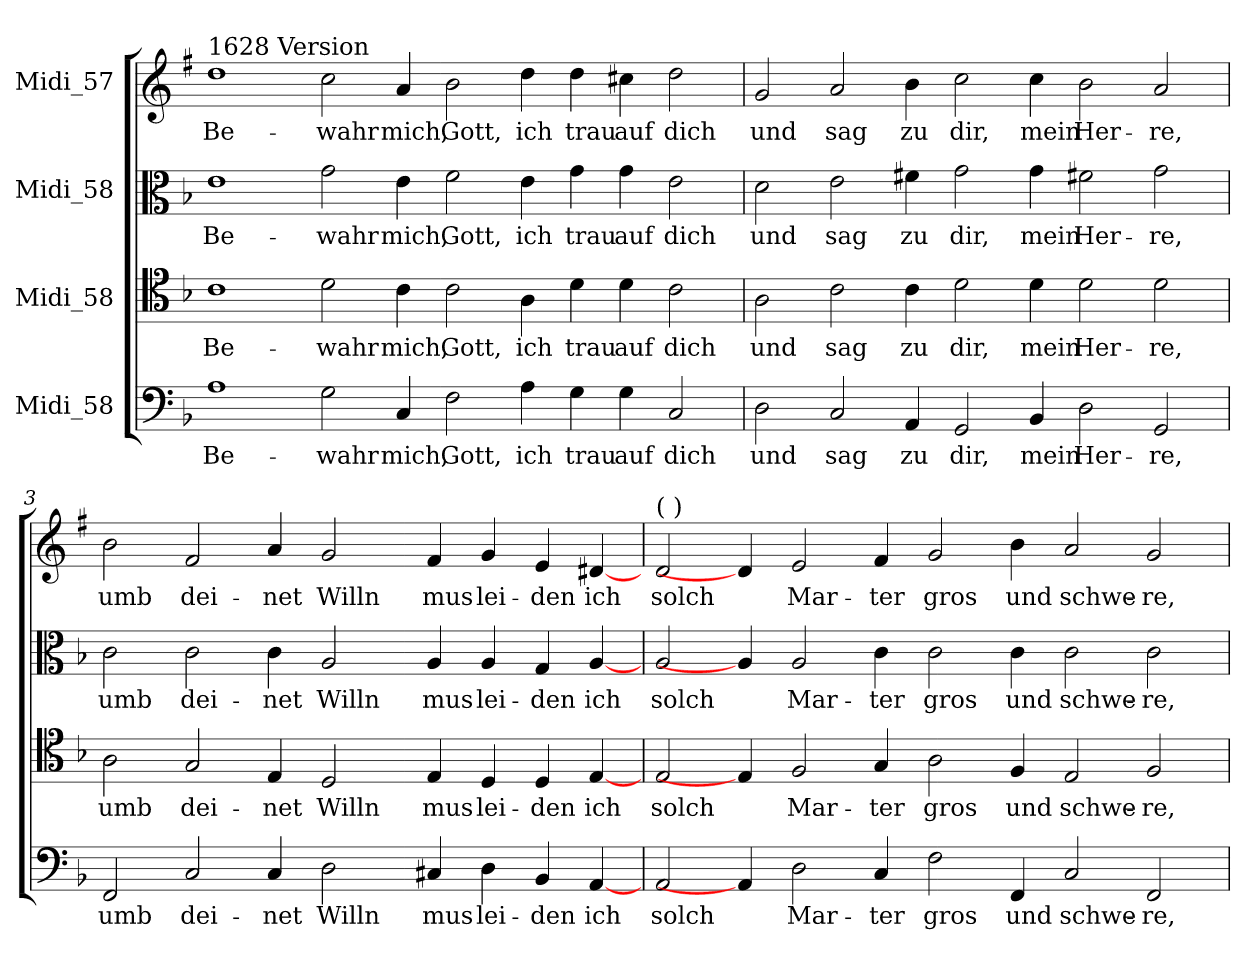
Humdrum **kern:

**kern	**text	**kern	**text	**kern	**text	**kern	**text
*part4	*part4	*part3	*part3	*part2	*part2	*part1	*part1
*staff4	*staff4	*staff3	*staff3	*staff2	*staff2	*staff1	*staff1
*I"Midi_58	*	*I"Midi_58	*	*I"Midi_58	*	*I"Midi_57	*
*clefF4	*	*clefC4	*	*clefC3	*	*clefG2	*
*	*	*	*	*	*	*ITrd1c2	*
*k[b-]	*	*k[b-]	*	*k[b-]	*	*k[b-]	*
*F:	*	*F:	*	*F:	*	*F:	*
=1	=1	=1	=1	=1	=1	=1	=1
!	!	!	!	!	!	!LO:TX:a:t=1628 Version	!
!	!LO:LY:b	!	!LO:LY:b	!	!LO:LY:b	!	!LO:LY:b
1A	Be-	1c	Be-	1e	Be-	1cc	Be-
!	!LO:LY:b	!	!LO:LY:b	!	!LO:LY:b	!	!LO:LY:b
2G	-wahr	2d	-wahr	2g	-wahr	2b-	-wahr
!	!LO:LY:b	!	!LO:LY:b	!	!LO:LY:b	!	!LO:LY:b
4C	mich,	4c	mich,	4e	mich,	4g	mich,
!	!LO:LY:b	!	!LO:LY:b	!	!LO:LY:b	!	!LO:LY:b
2F	Gott,	2c	Gott,	2f	Gott,	2a	Gott,
!	!LO:LY:b	!	!LO:LY:b	!	!LO:LY:b	!	!LO:LY:b
4A	ich	4A	ich	4e	ich	4cc	ich
!	!LO:LY:b	!	!LO:LY:b	!	!LO:LY:b	!	!LO:LY:b
4G	trau	4d	trau	4g	trau	4cc	trau
!	!LO:LY:b	!	!LO:LY:b	!	!LO:LY:b	!	!LO:LY:b
4G	auf	4d	auf	4g	auf	4bn	auf
!	!LO:LY:b	!	!LO:LY:b	!	!LO:LY:b	!	!LO:LY:b
2C	dich	2c	dich	2e	dich	2cc	dich
=2	=2	=2	=2	=2	=2	=2	=2
!	!LO:LY:b	!	!LO:LY:b	!	!LO:LY:b	!	!LO:LY:b
2D	und	2A	und	2d	und	2f	und
!	!LO:LY:b	!	!LO:LY:b	!	!LO:LY:b	!	!LO:LY:b
2C	sag	2c	sag	2e	sag	2g	sag
!	!LO:LY:b	!	!LO:LY:b	!	!LO:LY:b	!	!LO:LY:b
4AA	zu	4c	zu	4f#X	zu	4a	zu
!	!LO:LY:b	!	!LO:LY:b	!	!LO:LY:b	!	!LO:LY:b
2GG	dir,	2d	dir,	2g	dir,	2b-	dir,
!	!LO:LY:b	!	!LO:LY:b	!	!LO:LY:b	!	!LO:LY:b
4BB-	mein	4d	mein	4g	mein	4b-	mein
!	!LO:LY:b	!	!LO:LY:b	!	!LO:LY:b	!	!LO:LY:b
2D	Her-	2d	Her-	2f#X	Her-	2a	Her-
!	!LO:LY:b	!	!LO:LY:b	!	!LO:LY:b	!	!LO:LY:b
2GG	-re,	2d	-re,	2g	-re,	2g	-re,
=3	=3	=3	=3	=3	=3	=3	=3
!	!LO:LY:b	!	!LO:LY:b	!	!LO:LY:b	!	!LO:LY:b
2FF	umb	2A	umb	2c	umb	2a	umb
!	!LO:LY:b	!	!LO:LY:b	!	!LO:LY:b	!	!LO:LY:b
2C	dei-	2G	dei-	2c	dei-	2e	dei-
!	!LO:LY:b	!	!LO:LY:b	!	!LO:LY:b	!	!LO:LY:b
4C	-net	4E	-net	4c	-net	4g	-net
!	!LO:LY:b	!	!LO:LY:b	!	!LO:LY:b	!	!LO:LY:b
2D	Willn	2D	Willn	2A	Willn	2f	Willn
!!LO:LB:g=z
=4-	=4-	=4-	=4-	=4-	=4-	=4-	=4-
!	!LO:LY:b	!	!LO:LY:b	!	!LO:LY:b	!	!LO:LY:b
4C#X	mus	4E	mus	4A	mus	4e	mus
!	!LO:LY:b	!	!LO:LY:b	!	!LO:LY:b	!	!LO:LY:b
4D	lei-	4D	lei-	4A	lei-	4f	lei-
!	!LO:LY:b	!	!LO:LY:b	!	!LO:LY:b	!	!LO:LY:b
4BB-	-den	4D	-den	4G	-den	4d	-den
!	!LO:LY:b	!	!LO:LY:b	!	!LO:LY:b	!	!LO:LY:b
[4AA	ich	[4E	ich	[4A	ich	[4c#X	ich
=5	=5	=5	=5	=5	=5	=5	=5
!	!	!	!	!	!	!LO:TX:a:t=(  )	!
!	!LO:LY:b	!	!LO:LY:b	!	!LO:LY:b	!	!LO:LY:b
2AA	solch	2E	solch	2A	solch	2c	solch
4AA]	.	4E]	.	4A]	.	4c#]	.
!	!LO:LY:b	!	!LO:LY:b	!	!LO:LY:b	!	!LO:LY:b
2D	Mar-	2F	Mar-	2A	Mar-	2d	Mar-
!	!LO:LY:b	!	!LO:LY:b	!	!LO:LY:b	!	!LO:LY:b
4C	-ter	4G	-ter	4c	-ter	4e	-ter
!	!LO:LY:b	!	!LO:LY:b	!	!LO:LY:b	!	!LO:LY:b
2F	gros	2A	gros	2c	gros	2f	gros
!	!LO:LY:b	!	!LO:LY:b	!	!LO:LY:b	!	!LO:LY:b
4FF	und	4F	und	4c	und	4a	und
!	!LO:LY:b	!	!LO:LY:b	!	!LO:LY:b	!	!LO:LY:b
2C	schwe-	2E	schwe-	2c	schwe-	2g	schwe-
!	!LO:LY:b	!	!LO:LY:b	!	!LO:LY:b	!	!LO:LY:b
2FF	-re,	2F	-re,	2c	-re,	2f	-re,
=	=	=	=	=	=	=	=
*-	*-	*-	*-	*-	*-	*-	*-
